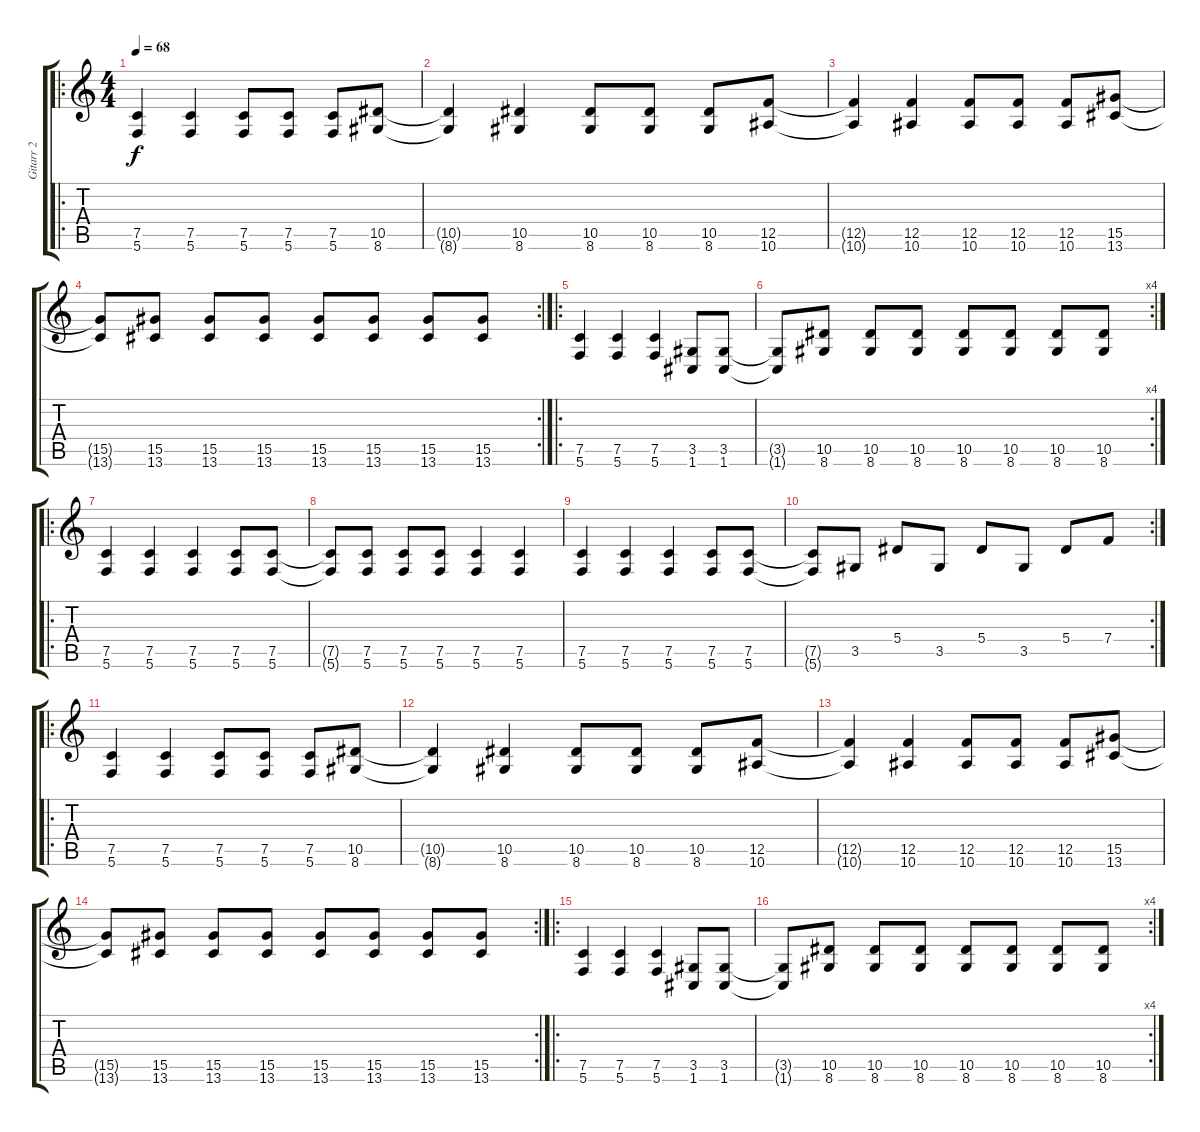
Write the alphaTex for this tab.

\track ("Gitarr 2" "Gitarr 2") {instrument distortionguitar}
\staff {score tabs}
\tuning (C4 G3 Eb3 Bb2 F2 C2) {hide}
\ro
\ts (4 4)
\tempo 68
\clef g2
\ks c
(7.5 5.6).4{dy f} (7.5 5.6).4 (7.5 5.6).8 (7.5 5.6).8 (7.5 5.6).8 (10.5 8.6).8 |
(10.5{t} 8.6{t}).4 (10.5 8.6).4 (10.5 8.6).8 (10.5 8.6).8 (10.5 8.6).8 (12.5 10.6).8 |
(12.5{t} 10.6{t}).4 (12.5 10.6).4 (12.5 10.6).8 (12.5 10.6).8 (12.5 10.6).8 (15.5 13.6).8 |
\rc 2
(15.5{t} 13.6{t}).8 (15.5 13.6).8 (15.5 13.6).8 (15.5 13.6).8 (15.5 13.6).8 (15.5 13.6).8 (15.5 13.6).8 (15.5 13.6).8 |
\ro
(7.5 5.6).4 (7.5 5.6).4 (7.5 5.6).4 (3.5 1.6).8 (3.5 1.6).8 |
\rc 4
(3.5{t} 1.6{t}).8 (10.5 8.6).8 (10.5 8.6).8 (10.5 8.6).8 (10.5 8.6).8 (10.5 8.6).8 (10.5 8.6).8 (10.5 8.6).8 |
\ro
(7.5 5.6).4 (7.5 5.6).4 (7.5 5.6).4 (7.5 5.6).8 (7.5 5.6).8 |
(7.5{t} 5.6{t}).8 (7.5 5.6).8 (7.5 5.6).8 (7.5 5.6).8 (7.5 5.6).4 (7.5 5.6).4 |
(7.5 5.6).4 (7.5 5.6).4 (7.5 5.6).4 (7.5 5.6).8 (7.5 5.6).8 |
\rc 2
(7.5{t} 5.6{t}).8 3.5.8 5.4.8 3.5.8 5.4.8 3.5.8 5.4.8 7.4.8 |
\ro
(7.5 5.6).4 (7.5 5.6).4 (7.5 5.6).8 (7.5 5.6).8 (7.5 5.6).8 (10.5 8.6).8 |
(10.5{t} 8.6{t}).4 (10.5 8.6).4 (10.5 8.6).8 (10.5 8.6).8 (10.5 8.6).8 (12.5 10.6).8 |
(12.5{t} 10.6{t}).4 (12.5 10.6).4 (12.5 10.6).8 (12.5 10.6).8 (12.5 10.6).8 (15.5 13.6).8 |
\rc 2
(15.5{t} 13.6{t}).8 (15.5 13.6).8 (15.5 13.6).8 (15.5 13.6).8 (15.5 13.6).8 (15.5 13.6).8 (15.5 13.6).8 (15.5 13.6).8 |
\ro
(7.5 5.6).4 (7.5 5.6).4 (7.5 5.6).4 (3.5 1.6).8 (3.5 1.6).8 |
\rc 4
(3.5{t} 1.6{t}).8 (10.5 8.6).8 (10.5 8.6).8 (10.5 8.6).8 (10.5 8.6).8 (10.5 8.6).8 (10.5 8.6).8 (10.5 8.6).8
